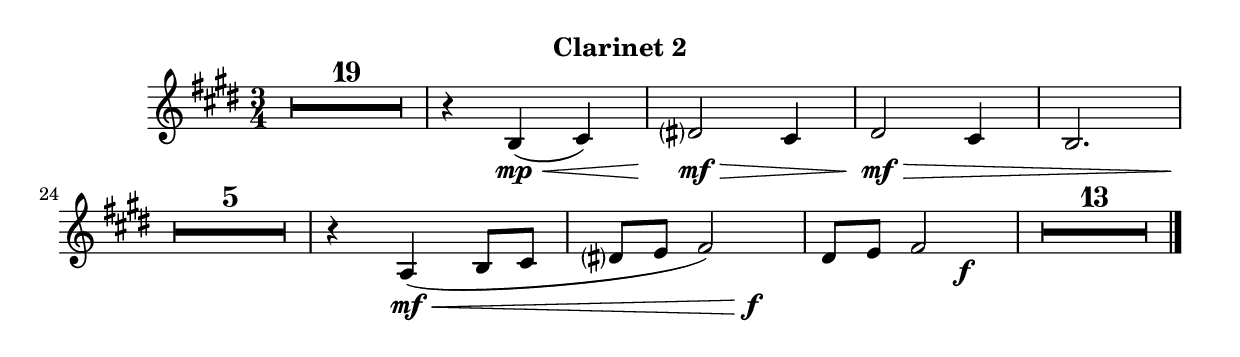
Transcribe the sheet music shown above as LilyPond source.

\version "2.15.43"
\include "english.ly"

\header {
  instrument = "Clarinet 2"
}

\version "2.24.0"
\include "english.ly"

clarinetTwoNotes = \relative c' {

	\time 3/4
	\key d \major
	\set tieWaitForNote = ##t

	R2.*19 |
	r4 a\mp\<( b) |
	\tag #'part { cs?2\mf\>b4 | }
	\tag #'score { cs2\mf\>b4 | }
	a2. |
	
	\tag #'part { \break }
	
	R2.*5\! |
	
	r4 g\mf\<( a8 b |
	\tag #'part { cs?8 d << {e2)} {s4 s4\f} >> | }
	\tag #'score { cs8 d << {e2)} {s4 s4\f} >> | }

	R2.*13
		
	\bar "|."
		
}


<<
	\new Staff \relative c'' { 
		\compressFullBarRests	
		\override MultiMeasureRest #'expand-limit = #2
		\transpose bf c'
		\clarinetTwoNotes
	}	
>>